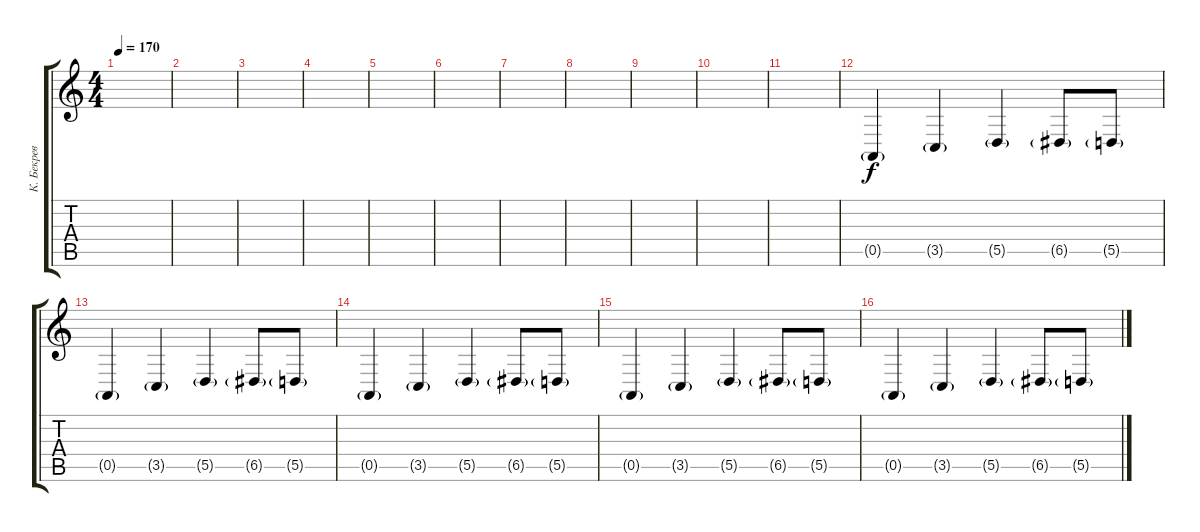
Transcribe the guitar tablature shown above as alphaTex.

\track ("К. Бекрев" "К. Бекрев") {instrument lead2sawtooth}
\staff {score tabs}
\tuning (E4 B3 G3 D3 A2 E2) {hide}
\ts (4 4)
\tempo 170
\clef g2
\ks c
|
|
|
|
|
|
|
|
|
|
|
0.5{g}.4 3.5{g}.4 5.5{g}.4 6.5{g}.8 5.5{g}.8 |
0.5{g}.4 3.5{g}.4 5.5{g}.4 6.5{g}.8 5.5{g}.8 |
0.5{g}.4 3.5{g}.4 5.5{g}.4 6.5{g}.8 5.5{g}.8 |
0.5{g}.4 3.5{g}.4 5.5{g}.4 6.5{g}.8 5.5{g}.8 |
0.5{g}.4 3.5{g}.4 5.5{g}.4 6.5{g}.8 5.5{g}.8
